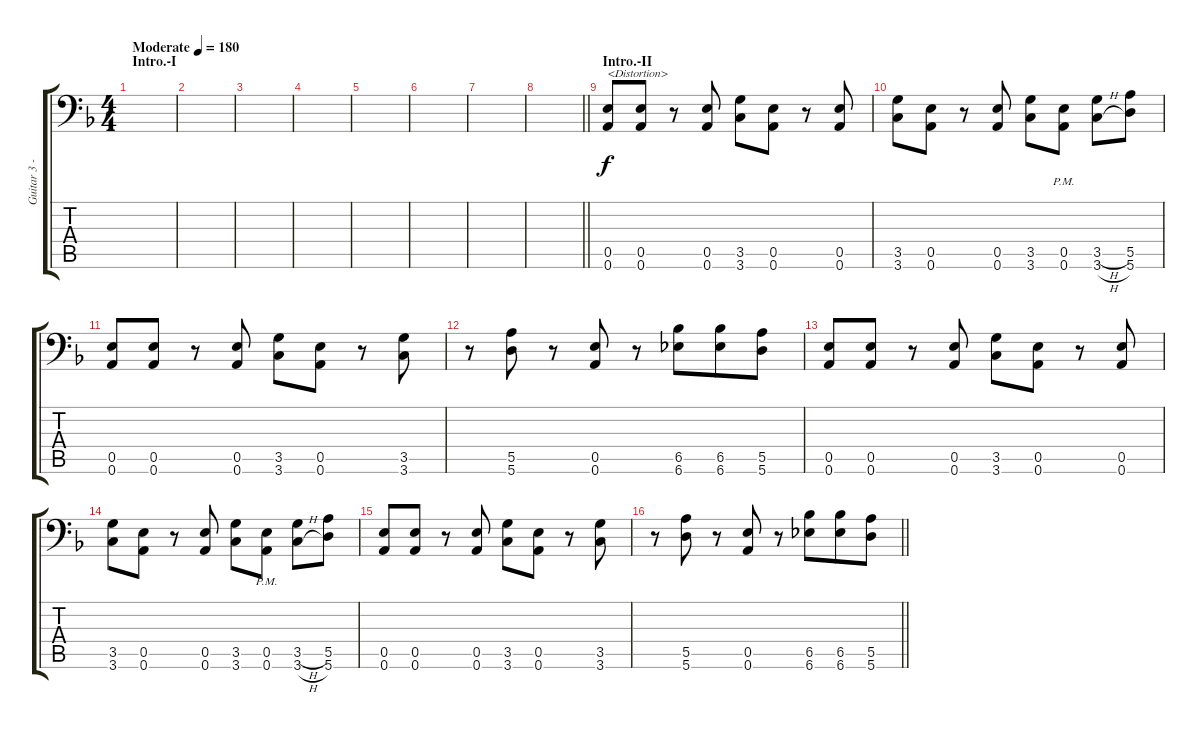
\track ("Guitar 3 - Aoi" "Guitar 3 -") {instrument distortionguitar}
\staff {score tabs}
\tuning (B3 Gb3 D3 A2 E2 A1) {hide}
\ts (4 4)
\section ("" "Intro.-I")
\tempo (180 "Moderate")
\clef f4
\ks f
|
|
|
|
|
|
|
\barLineRight lightlight
|
\section ("" "Intro.-II")
(0.5 0.6).8{txt "<Distortion>"} (0.5 0.6).8 r.8 (0.5 0.6).8 (3.5 3.6).8 (0.5 0.6).8 r.8 (0.5 0.6).8 |
(3.5 3.6).8 (0.5 0.6).8 r.8 (0.5 0.6).8 (3.5 3.6).8 (0.5{pm} 0.6{pm}).8 (3.5{h} 3.6{h}).8 (5.5 5.6).8 |
(0.5 0.6).8 (0.5 0.6).8 r.8 (0.5 0.6).8 (3.5 3.6).8 (0.5 0.6).8 r.8 (3.5 3.6).8 |
r.8 (5.5 5.6).8 r.8 (0.5 0.6).8 r.8 (6.5 6.6).8{beam merge} (6.5 6.6).8 (5.5 5.6).8 |
(0.5 0.6).8 (0.5 0.6).8 r.8 (0.5 0.6).8 (3.5 3.6).8 (0.5 0.6).8 r.8 (0.5 0.6).8 |
(3.5 3.6).8 (0.5 0.6).8 r.8 (0.5 0.6).8 (3.5 3.6).8 (0.5{pm} 0.6{pm}).8 (3.5{h} 3.6{h}).8 (5.5 5.6).8 |
(0.5 0.6).8 (0.5 0.6).8 r.8 (0.5 0.6).8 (3.5 3.6).8 (0.5 0.6).8 r.8 (3.5 3.6).8 |
\barLineRight lightlight
r.8 (5.5 5.6).8 r.8 (0.5 0.6).8 r.8 (6.5 6.6).8{beam merge} (6.5 6.6).8 (5.5 5.6).8
